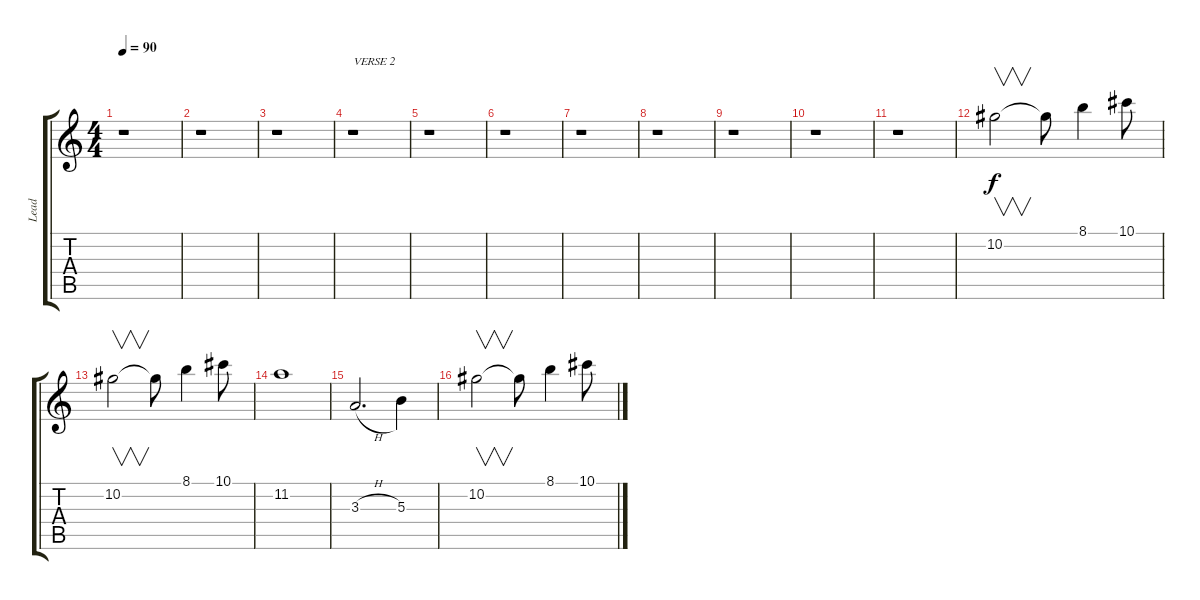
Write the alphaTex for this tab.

\track ("Lead" "Lead") {instrument overdrivenguitar}
\staff {score tabs}
\tuning (Eb4 Bb3 Gb3 Db3 Ab2 Db2) {hide}
\ts (4 4)
\tempo 90
\clef g2
\ks c
r.1{dy f} |
r.1 |
r.1 |
r.1{txt "VERSE 2"} |
r.1 |
r.1 |
r.1 |
r.1 |
r.1 |
r.1 |
r.1 |
10.2.2{v} 10.2{t}.8 8.1.4 10.1.8 |
10.2.2{v} 10.2{t}.8 8.1.4 10.1.8 |
11.2.1 |
3.3{h}.2{d} 5.3.4 |
10.2.2{v} 10.2{t}.8 8.1.4 10.1.8
